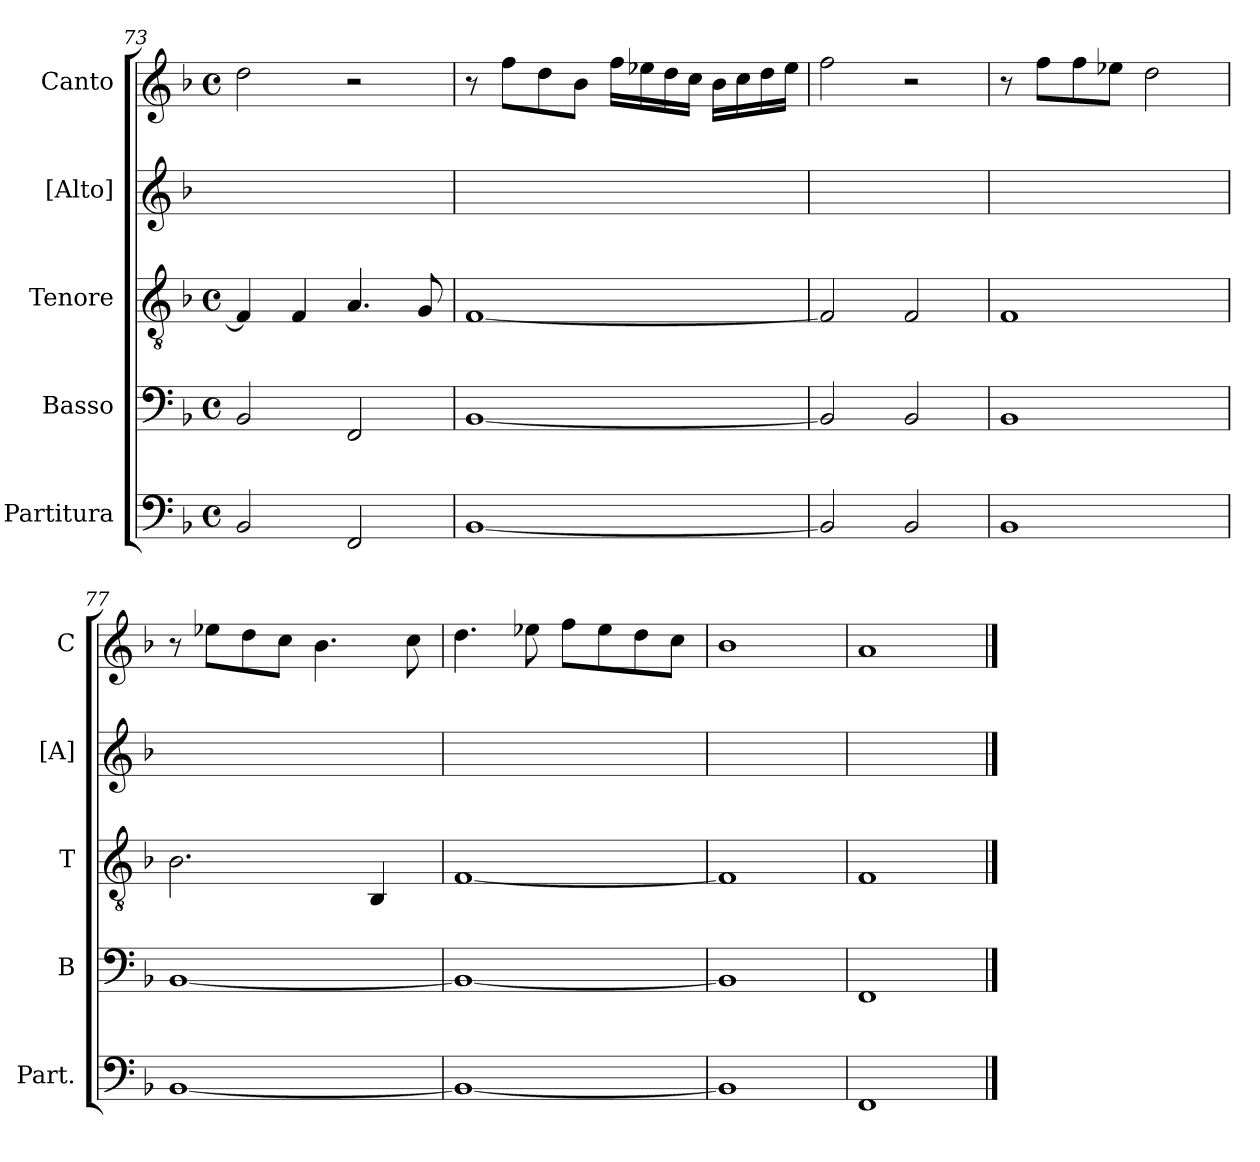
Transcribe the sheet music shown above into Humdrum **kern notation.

**kern	**kern	**kern	**kern	**kern
*part5	*part4	*part3	*part2	*part1
*staff5	*staff4	*staff3	*staff2	*staff1
*I"Partitura	*I"Basso	*I"Tenore	*I"[Alto]	*I"Canto
*I'Part.	*I'B	*I'T	*I'[A]	*I'C
*clefF4	*clefF4	*clefGv2	*clefG2	*clefG2
*k[b-]	*k[b-]	*k[b-]	*k[b-]	*k[b-]
*F:	*F:	*F:	*F:	*F:
*M4/4	*M4/4	*M4/4	*	*M4/4
*met(c)	*met(c)	*met(c)	*	*met(c)
=73	=73	=73	=73	=73
2BB-/	2BB-/	4F/]	1ryy	2dd\
.	.	4F/	.	.
2FF/	2FF/	4.A/	.	2r
.	.	8G/	.	.
=74	=74	=74	=74	=74
[1BB-	[1BB-	[1F	1ryy	8r
.	.	.	.	8ff\L
.	.	.	.	8dd\
.	.	.	.	8b-\J
.	.	.	.	16ff\LL
.	.	.	.	16ee-X\
.	.	.	.	16dd\
.	.	.	.	16cc\JJ
.	.	.	.	16b-\LL
.	.	.	.	16cc\
.	.	.	.	16dd\
.	.	.	.	16ee-\JJ
=75	=75	=75	=75	=75
2BB-/]	2BB-/]	2F/]	1ryy	2ff\
2BB-/	2BB-/	2F/	.	2r
=76	=76	=76	=76	=76
1BB-	1BB-	1F	1ryy	8r
.	.	.	.	8ff\L
.	.	.	.	8ff\
.	.	.	.	8ee-X\J
.	.	.	.	2dd\
=77	=77	=77	=77	=77
[1BB-	[1BB-	2.B-\	1ryy	8r
.	.	.	.	8ee-X\L
.	.	.	.	8dd\
.	.	.	.	8cc\J
.	.	.	.	4.b-\
.	.	4BB-/	.	.
.	.	.	.	8cc\
=78	=78	=78	=78	=78
1BB-_	1BB-_	[1F	1ryy	4.dd\
.	.	.	.	8ee-X\
.	.	.	.	8ff\L
.	.	.	.	8ee-\
.	.	.	.	8dd\
.	.	.	.	8cc\J
=79	=79	=79	=79	=79
1BB-]	1BB-]	1F]	1ryy	1b-
=80	=80	=80	=80	=80
1FF	1FF	1F	1ryy	1a
==	==	==	==	==
*-	*-	*-	*-	*-
